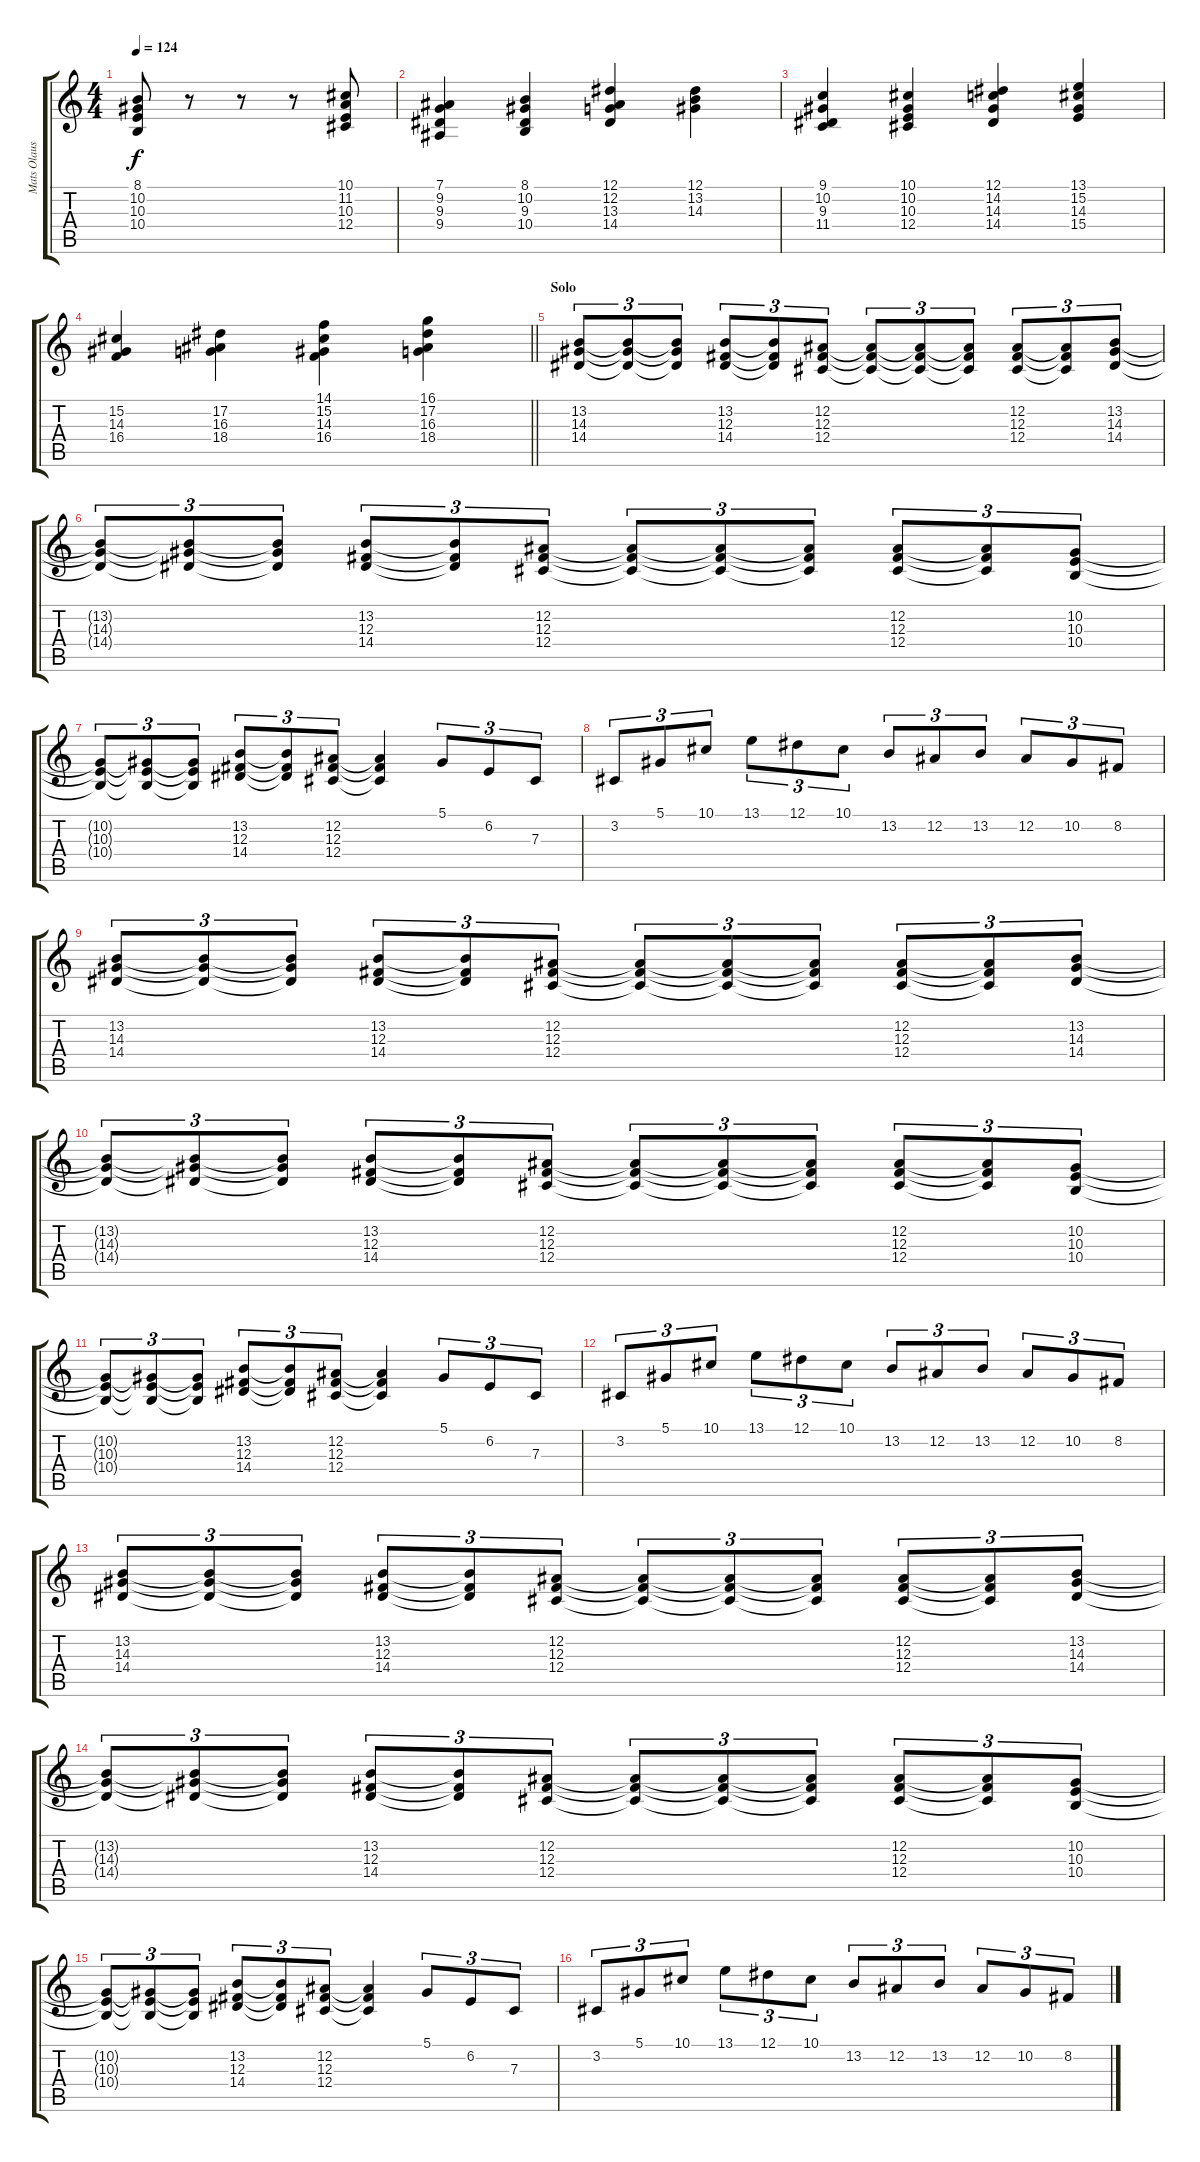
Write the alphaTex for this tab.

\track ("Mats Olausson " "Mats Olaus") {instrument brightacousticpiano}
\staff {score tabs}
\tuning (Eb4 Bb3 Gb3 Db3 Ab2 Eb2) {hide}
\ts (4 4)
\tempo 124
\clef g2
\ks c
(8.1 10.2 10.3 10.4).8{dy f} r.8 r.8 r.8 (10.1 11.2 10.3 12.4).8 |
(7.1 9.2 9.3 9.4).4 (8.1 10.2 9.3 10.4).4 (12.1 12.2 13.3 14.4).4 (12.1 13.2 14.3).4 |
(9.1 10.2 9.3 11.4).4 (10.1 10.2 10.3 12.4).4 (12.1 14.2 14.3 14.4).4 (13.1 15.2 14.3 15.4).4 |
\barLineRight lightlight
(15.2 14.3 16.4).4 (17.2 16.3 18.4).4 (14.1 15.2 14.3 16.4).4 (16.1 17.2 16.3 18.4).4 |
\section ("" "Solo")
(13.2 14.3 14.4).8{tu (3 2)} (13.2{t} 14.3{t} 14.4{t}).8{tu (3 2)} (13.2{t} 14.3{t} 14.4{t}).8{tu (3 2)} (13.2 12.3 14.4).8{tu (3 2)} (13.2{t} 12.3{t} 14.4{t}).8{tu (3 2)} (12.2 12.3 12.4).8{tu (3 2)} (12.2{t} 12.3{t} 12.4{t}).8{tu (3 2)} (12.2{t} 12.3{t} 12.4{t}).8{tu (3 2)} (12.2{t} 12.3{t} 12.4{t}).8{tu (3 2)} (12.2 12.3 12.4).8{tu (3 2)} (12.2{t} 12.3{t} 12.4{t}).8{tu (3 2)} (13.2 14.3 14.4).8{tu (3 2)} |
(13.2{t} 14.3{t} 14.4{t}).8{tu (3 2)} (13.2{t} 14.3{t} 14.4{t}).8{tu (3 2)} (13.2{t} 14.3{t} 14.4{t}).8{tu (3 2)} (13.2 12.3 14.4).8{tu (3 2)} (13.2{t} 12.3{t} 14.4{t}).8{tu (3 2)} (12.2 12.3 12.4).8{tu (3 2)} (12.2{t} 12.3{t} 12.4{t}).8{tu (3 2)} (12.2{t} 12.3{t} 12.4{t}).8{tu (3 2)} (12.2{t} 12.3{t} 12.4{t}).8{tu (3 2)} (12.2 12.3 12.4).8{tu (3 2)} (12.2{t} 12.3{t} 12.4{t}).8{tu (3 2)} (10.2 10.3 10.4).8{tu (3 2)} |
(10.2{t} 10.3{t} 10.4{t}).8{tu (3 2)} (10.2{t} 10.3{t} 10.4{t}).8{tu (3 2)} (10.2{t} 10.3{t} 10.4{t}).8{tu (3 2)} (13.2 12.3 14.4).8{tu (3 2)} (13.2{t} 12.3{t} 14.4{t}).8{tu (3 2)} (12.2 12.3 12.4).8{tu (3 2)} (12.2{t} 12.3{t} 12.4{t}).4 5.1.8{tu (3 2)} 6.2.8{tu (3 2)} 7.3.8{tu (3 2)} |
3.2.8{tu (3 2)} 5.1.8{tu (3 2)} 10.1.8{tu (3 2)} 13.1.8{tu (3 2)} 12.1.8{tu (3 2)} 10.1.8{tu (3 2)} 13.2.8{tu (3 2)} 12.2.8{tu (3 2)} 13.2.8{tu (3 2)} 12.2.8{tu (3 2)} 10.2.8{tu (3 2)} 8.2.8{tu (3 2)} |
(13.2 14.3 14.4).8{tu (3 2)} (13.2{t} 14.3{t} 14.4{t}).8{tu (3 2)} (13.2{t} 14.3{t} 14.4{t}).8{tu (3 2)} (13.2 12.3 14.4).8{tu (3 2)} (13.2{t} 12.3{t} 14.4{t}).8{tu (3 2)} (12.2 12.3 12.4).8{tu (3 2)} (12.2{t} 12.3{t} 12.4{t}).8{tu (3 2)} (12.2{t} 12.3{t} 12.4{t}).8{tu (3 2)} (12.2{t} 12.3{t} 12.4{t}).8{tu (3 2)} (12.2 12.3 12.4).8{tu (3 2)} (12.2{t} 12.3{t} 12.4{t}).8{tu (3 2)} (13.2 14.3 14.4).8{tu (3 2)} |
(13.2{t} 14.3{t} 14.4{t}).8{tu (3 2)} (13.2{t} 14.3{t} 14.4{t}).8{tu (3 2)} (13.2{t} 14.3{t} 14.4{t}).8{tu (3 2)} (13.2 12.3 14.4).8{tu (3 2)} (13.2{t} 12.3{t} 14.4{t}).8{tu (3 2)} (12.2 12.3 12.4).8{tu (3 2)} (12.2{t} 12.3{t} 12.4{t}).8{tu (3 2)} (12.2{t} 12.3{t} 12.4{t}).8{tu (3 2)} (12.2{t} 12.3{t} 12.4{t}).8{tu (3 2)} (12.2 12.3 12.4).8{tu (3 2)} (12.2{t} 12.3{t} 12.4{t}).8{tu (3 2)} (10.2 10.3 10.4).8{tu (3 2)} |
(10.2{t} 10.3{t} 10.4{t}).8{tu (3 2)} (10.2{t} 10.3{t} 10.4{t}).8{tu (3 2)} (10.2{t} 10.3{t} 10.4{t}).8{tu (3 2)} (13.2 12.3 14.4).8{tu (3 2)} (13.2{t} 12.3{t} 14.4{t}).8{tu (3 2)} (12.2 12.3 12.4).8{tu (3 2)} (12.2{t} 12.3{t} 12.4{t}).4 5.1.8{tu (3 2)} 6.2.8{tu (3 2)} 7.3.8{tu (3 2)} |
3.2.8{tu (3 2)} 5.1.8{tu (3 2)} 10.1.8{tu (3 2)} 13.1.8{tu (3 2)} 12.1.8{tu (3 2)} 10.1.8{tu (3 2)} 13.2.8{tu (3 2)} 12.2.8{tu (3 2)} 13.2.8{tu (3 2)} 12.2.8{tu (3 2)} 10.2.8{tu (3 2)} 8.2.8{tu (3 2)} |
(13.2 14.3 14.4).8{tu (3 2)} (13.2{t} 14.3{t} 14.4{t}).8{tu (3 2)} (13.2{t} 14.3{t} 14.4{t}).8{tu (3 2)} (13.2 12.3 14.4).8{tu (3 2)} (13.2{t} 12.3{t} 14.4{t}).8{tu (3 2)} (12.2 12.3 12.4).8{tu (3 2)} (12.2{t} 12.3{t} 12.4{t}).8{tu (3 2)} (12.2{t} 12.3{t} 12.4{t}).8{tu (3 2)} (12.2{t} 12.3{t} 12.4{t}).8{tu (3 2)} (12.2 12.3 12.4).8{tu (3 2)} (12.2{t} 12.3{t} 12.4{t}).8{tu (3 2)} (13.2 14.3 14.4).8{tu (3 2)} |
(13.2{t} 14.3{t} 14.4{t}).8{tu (3 2)} (13.2{t} 14.3{t} 14.4{t}).8{tu (3 2)} (13.2{t} 14.3{t} 14.4{t}).8{tu (3 2)} (13.2 12.3 14.4).8{tu (3 2)} (13.2{t} 12.3{t} 14.4{t}).8{tu (3 2)} (12.2 12.3 12.4).8{tu (3 2)} (12.2{t} 12.3{t} 12.4{t}).8{tu (3 2)} (12.2{t} 12.3{t} 12.4{t}).8{tu (3 2)} (12.2{t} 12.3{t} 12.4{t}).8{tu (3 2)} (12.2 12.3 12.4).8{tu (3 2)} (12.2{t} 12.3{t} 12.4{t}).8{tu (3 2)} (10.2 10.3 10.4).8{tu (3 2)} |
(10.2{t} 10.3{t} 10.4{t}).8{tu (3 2)} (10.2{t} 10.3{t} 10.4{t}).8{tu (3 2)} (10.2{t} 10.3{t} 10.4{t}).8{tu (3 2)} (13.2 12.3 14.4).8{tu (3 2)} (13.2{t} 12.3{t} 14.4{t}).8{tu (3 2)} (12.2 12.3 12.4).8{tu (3 2)} (12.2{t} 12.3{t} 12.4{t}).4 5.1.8{tu (3 2)} 6.2.8{tu (3 2)} 7.3.8{tu (3 2)} |
3.2.8{tu (3 2)} 5.1.8{tu (3 2)} 10.1.8{tu (3 2)} 13.1.8{tu (3 2)} 12.1.8{tu (3 2)} 10.1.8{tu (3 2)} 13.2.8{tu (3 2)} 12.2.8{tu (3 2)} 13.2.8{tu (3 2)} 12.2.8{tu (3 2)} 10.2.8{tu (3 2)} 8.2.8{tu (3 2)}
